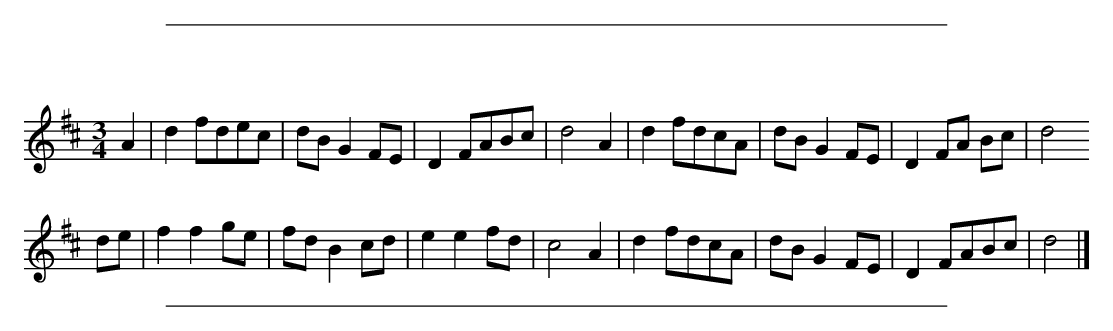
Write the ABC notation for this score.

X:1
M: 3/4
L: 1/8
K: D
A2 |\
d2 fdec | dBG2 FE | D2 FABc | d4A2 |\
d2 fdcA | dBG2 FE | D2 FA Bc | d4
de |\
f2 f2 ge | fdB2 cd | e2 e2 fd | c4A2 |\
d2 fdcA | dBG2 FE | D2 FABc | d4 |]
